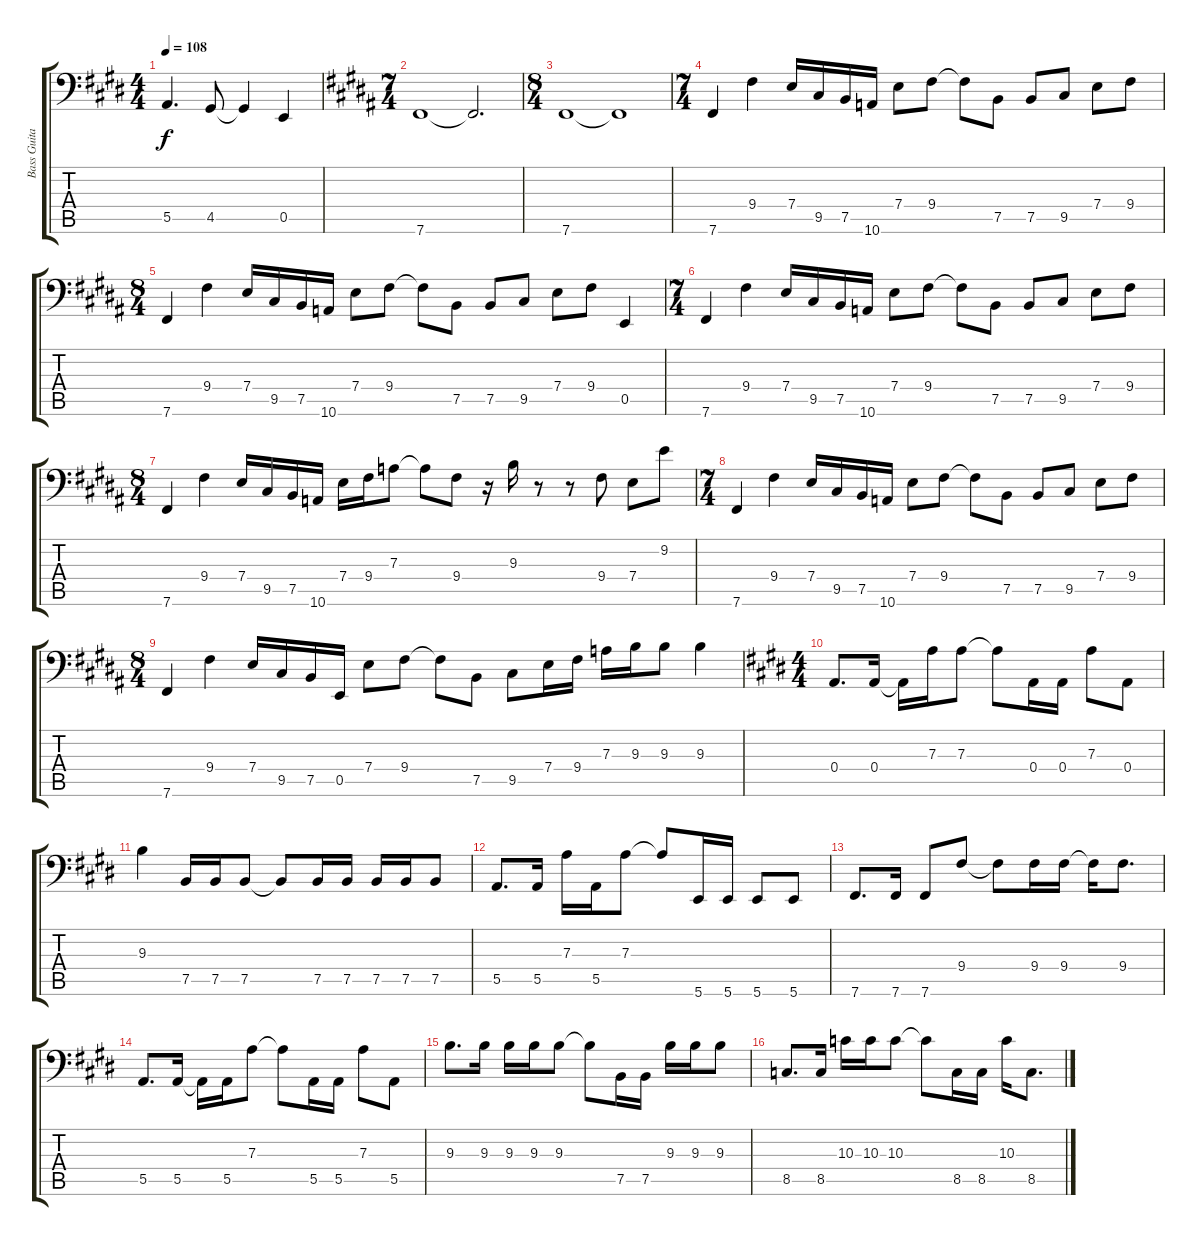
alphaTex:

\track ("Bass Guitar - John Myung" "Bass Guita") {instrument distortionguitar}
\staff {score tabs}
\tuning (C3 G2 D2 A1 E1 B0) {hide}
\ts (4 4)
\tempo 108
\clef f4
\ks e
5.5.4{d dy f} 4.5.8 4.5{t}.4 0.5.4 |
\ts (7 4)
\ks b
7.6.1 7.6{t}.2{d} |
\ts (8 4)
7.6.1 7.6{t}.1 |
\ts (7 4)
7.6.4 9.4.4 7.4.16 9.5.16 7.5.16 10.6.16 7.4.8 9.4.8 9.4{t}.8 7.5.8 7.5.8 9.5.8 7.4.8 9.4.8 |
\ts (8 4)
7.6.4 9.4.4 7.4.16 9.5.16 7.5.16 10.6.16 7.4.8 9.4.8 9.4{t}.8 7.5.8 7.5.8 9.5.8 7.4.8 9.4.8 0.5.4 |
\ts (7 4)
7.6.4 9.4.4 7.4.16 9.5.16 7.5.16 10.6.16 7.4.8 9.4.8 9.4{t}.8 7.5.8 7.5.8 9.5.8 7.4.8 9.4.8 |
\ts (8 4)
7.6.4 9.4.4 7.4.16 9.5.16 7.5.16 10.6.16 7.4.16 9.4.16 7.3.8 7.3{t}.8 9.4.8 r.16 9.3.16 r.8 r.8 9.4.8 7.4.8 9.2.8 |
\ts (7 4)
7.6.4 9.4.4 7.4.16 9.5.16 7.5.16 10.6.16 7.4.8 9.4.8 9.4{t}.8 7.5.8 7.5.8 9.5.8 7.4.8 9.4.8 |
\ts (8 4)
7.6.4 9.4.4 7.4.16 9.5.16 7.5.16 0.5.16 7.4.8 9.4.8 9.4{t}.8 7.5.8 9.5.8 7.4.16 9.4.16 7.3.16 9.3.16 9.3.8 9.3.4 |
\ts (4 4)
\ks e
0.4.8{d} 0.4.16 0.4{t}.16 7.3.16 7.3.8 7.3{t}.8 0.4.16 0.4.16 7.3.8 0.4.8 |
9.3.4 7.5.16 7.5.16 7.5.8 7.5{t}.8 7.5.16 7.5.16 7.5.16 7.5.16 7.5.8 |
5.5.8{d} 5.5.16 7.3.16 5.5.16 7.3.8 7.3{t}.8 5.6.16 5.6.16 5.6.8 5.6.8 |
7.6.8{d} 7.6.16 7.6.8 9.4.8 9.4{t}.8 9.4.16 9.4.16 9.4{t}.16 9.4.8{d} |
5.5.8{d} 5.5.16 5.5{t}.16 5.5.16 7.3.8 7.3{t}.8 5.5.16 5.5.16 7.3.8 5.5.8 |
9.3.8{d} 9.3.16 9.3.16 9.3.16 9.3.8 9.3{t}.8 7.5.16 7.5.16 9.3.16 9.3.16 9.3.8 |
8.5.8{d} 8.5.16 10.3.16 10.3.16 10.3.8 10.3{t}.8 8.5.16 8.5.16 10.3.16 8.5.8{d}
